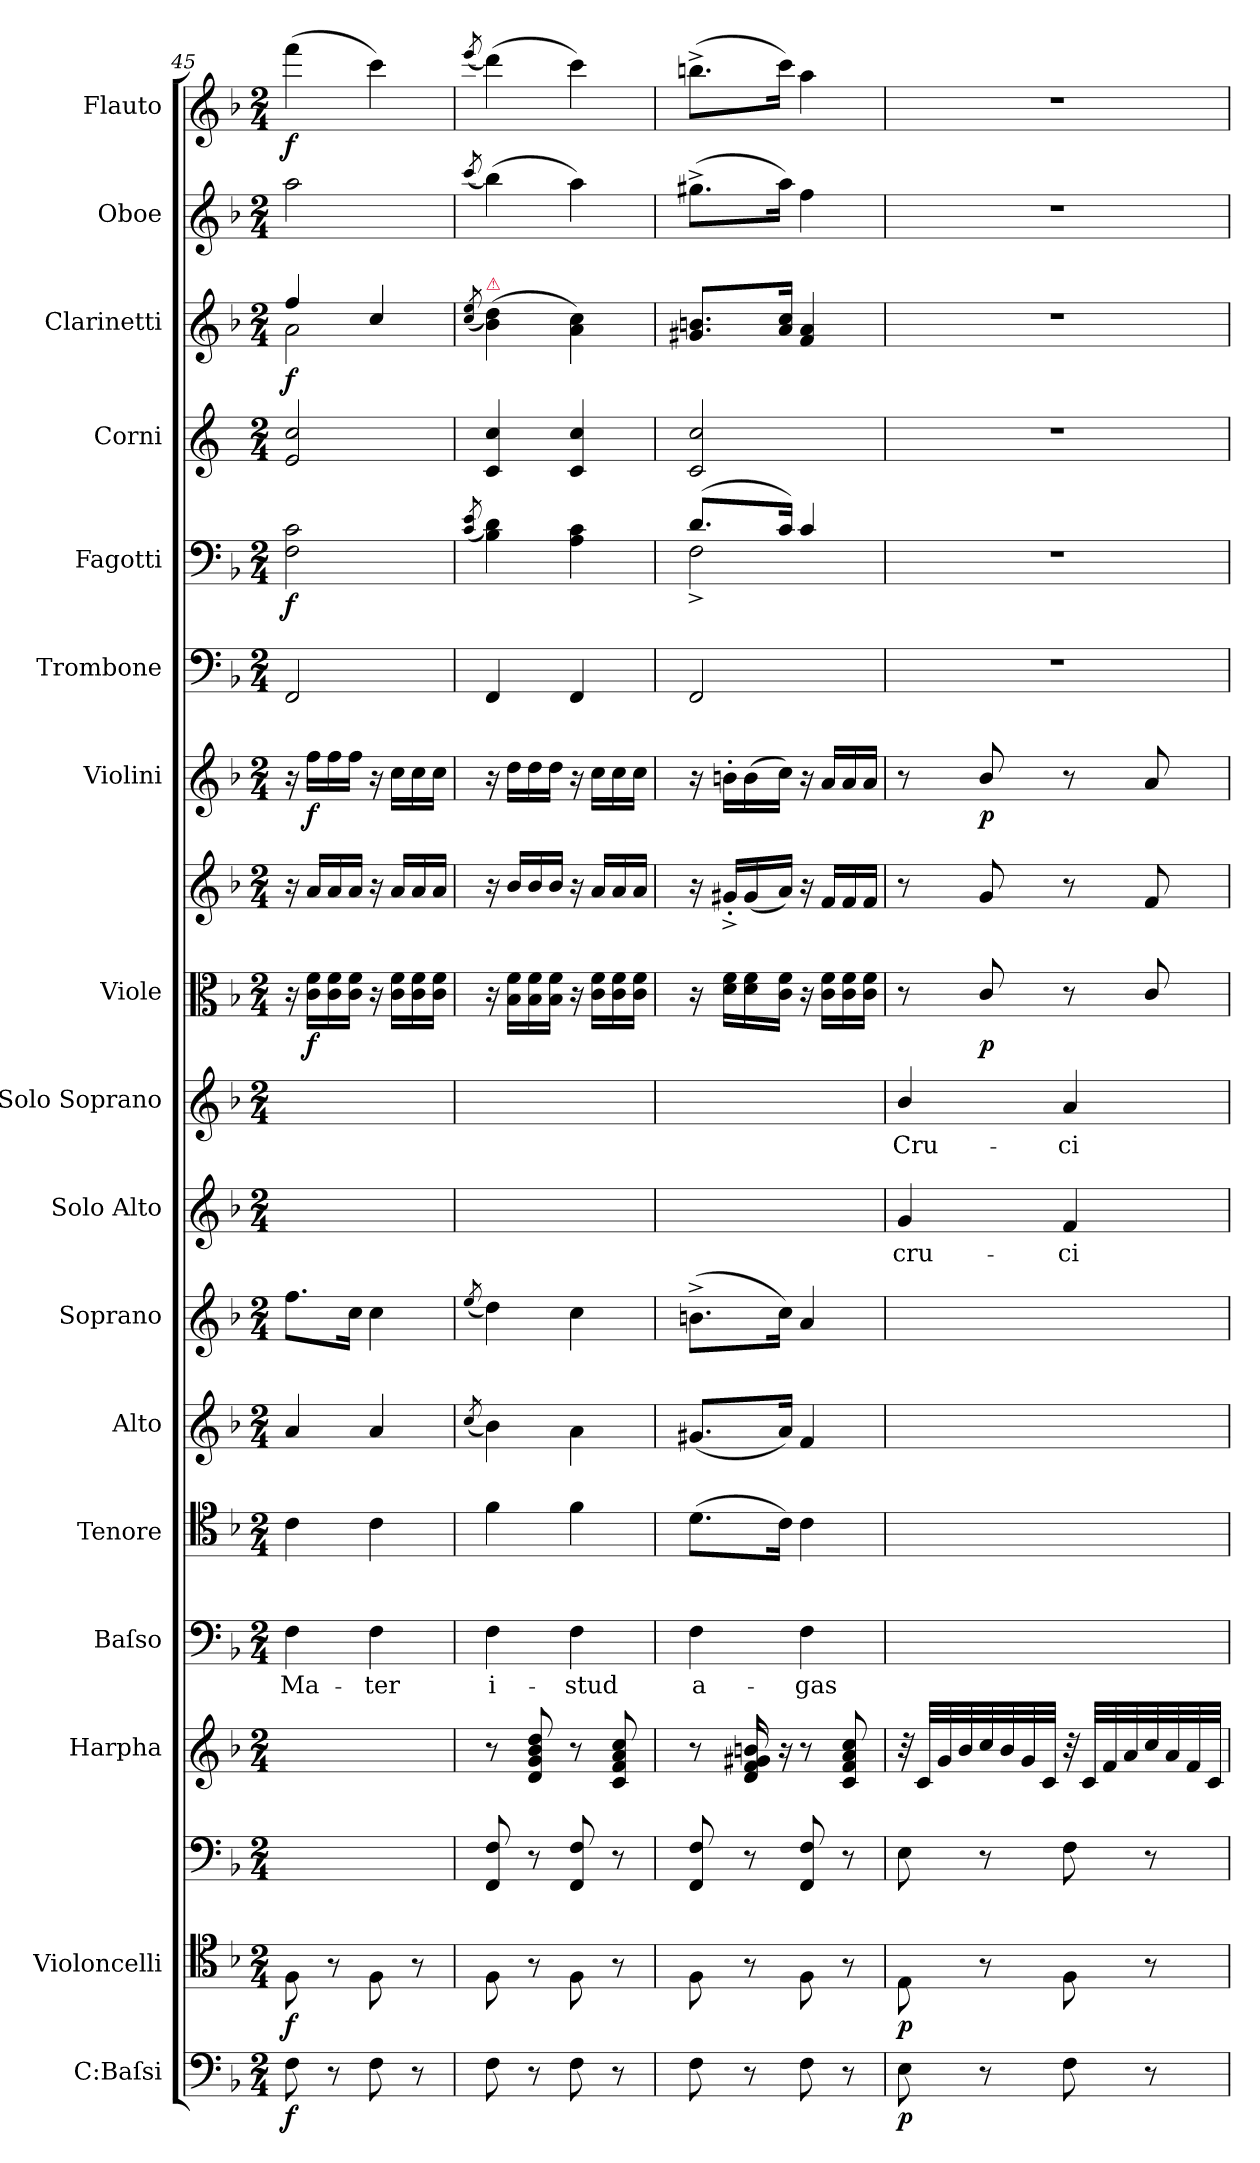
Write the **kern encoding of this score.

**kern	**dynam	**kern	**dynam	**kern	**kern	**kern	**text	**kern	**kern	**kern	**kern	**text	**kern	**text	**kern	**dynam	**kern	**kern	**dynam	**kern	**kern	**dynam	**kern	**kern	**dynam	**kern	**kern	**dynam
*part19	*part19	*part18	*part18	*part17	*part16	*part15	*part15	*part14	*part13	*part12	*part11	*part11	*part10	*part10	*part9	*part9	*part8	*part7	*part7	*part6	*part5	*part5	*part4	*part3	*part3	*part2	*part1	*part1
*staff19	*staff19	*staff18	*staff18	*staff17	*staff16	*staff15	*staff15	*staff14	*staff13	*staff12	*staff11	*staff11	*staff10	*staff10	*staff9	*staff9	*staff8	*staff7	*staff7	*staff6	*staff5	*staff5	*staff4	*staff3	*staff3	*staff2	*staff1	*staff1
*I"C:Baſsi	*	*I"Violoncelli	*	*	*I"Harpha	*I"Baſso	*	*I"Tenore	*I"Alto	*I"Soprano	*I"Solo Alto	*	*I"Solo Soprano	*	*I"Viole	*	*	*I"Violini	*	*I"Trombone	*I"Fagotti	*	*I"Corni	*I"Clarinetti	*	*I"Oboe	*I"Flauto	*
*	*	*I'Vc	*	*	*	*	*	*I'T	*I'A	*I'S	*I'A	*	*I'S	*	*I'Vla	*	*	*I'Vln	*	*I'Trb	*I'Bsn	*	*I'Hn	*I'Cl	*	*I'Ob	*I'Fl	*
*clefF4	*	*clefC4	*	*clefF4	*clefG2	*clefF4	*	*clefC4	*clefG2	*clefG2	*clefG2	*	*clefG2	*	*clefC3	*	*clefG2	*clefG2	*	*clefF4	*clefF4	*	*clefG2	*clefG2	*	*clefG2	*clefG2	*
*	*	*	*	*	*	*	*	*	*	*	*	*	*	*	*	*	*	*	*	*	*	*	*ITrd4c7	*	*	*	*	*
*k[b-]	*	*k[b-]	*	*k[b-]	*k[b-]	*k[b-]	*	*k[b-]	*k[b-]	*k[b-]	*k[b-]	*	*k[b-]	*	*k[b-]	*	*k[b-]	*k[b-]	*	*k[b-]	*k[b-]	*	*k[b-]	*k[b-]	*	*k[b-]	*k[b-]	*
*M2/4	*	*M2/4	*	*M2/4	*M2/4	*M2/4	*	*M2/4	*M2/4	*M2/4	*M2/4	*	*M2/4	*	*M2/4	*	*M2/4	*M2/4	*	*M2/4	*M2/4	*	*M2/4	*M2/4	*	*M2/4	*M2/4	*
=45	=45	=45	=45	=45	=45	=45	=45	=45	=45	=45	=45	=45	=45	=45	=45	=45	=45	=45	=45	=45	=45	=45	=45	=45	=45	=45	=45	=45
*	*	*	*	*	*	*	*	*	*	*	*	*	*	*	*	*	*	*	*	*	*	*	*	*^	*	*	*	*
8F\	f	8F\	f	2ryy	2ryy	4F\	Ma-	4c\	4a/	8.ff\L	2ryy	.	2ryy	.	16r	.	16r	16r	.	2FF/	2F\ 2c\	f	2A/ 2f/	4ff/	2a\	f	2aa\	(4fff\	f
.	.	.	.	.	.	.	.	.	.	.	.	.	.	.	16c\ 16f\LL	f	16a/LL	16ff\LL	f	.	.	.	.	.	.	.	.	.	.
8r	.	8r	.	.	.	.	.	.	.	.	.	.	.	.	16c\ 16f\	.	16a/	16ff\	.	.	.	.	.	.	.	.	.	.	.
.	.	.	.	.	.	.	.	.	.	16cc\Jk	.	.	.	.	16c\ 16f\JJ	.	16a/JJ	16ff\JJ	.	.	.	.	.	.	.	.	.	.	.
8F\	.	8F\	.	.	.	4F\	-ter	4c\	4a/	4cc\	.	.	.	.	16r	.	16r	16r	.	.	.	.	.	4cc/	.	.	.	4ccc\)	.
.	.	.	.	.	.	.	.	.	.	.	.	.	.	.	16c\ 16f\LL	.	16a/LL	16cc\LL	.	.	.	.	.	.	.	.	.	.	.
8r	.	8r	.	.	.	.	.	.	.	.	.	.	.	.	16c\ 16f\	.	16a/	16cc\	.	.	.	.	.	.	.	.	.	.	.
.	.	.	.	.	.	.	.	.	.	.	.	.	.	.	16c\ 16f\JJ	.	16a/JJ	16cc\JJ	.	.	.	.	.	.	.	.	.	.	.
*	*	*	*	*	*	*	*	*	*	*	*	*	*	*	*	*	*	*	*	*	*	*	*	*v	*v	*	*	*	*
=46	=46	=46	=46	=46	=46	=46	=46	=46	=46	=46	=46	=46	=46	=46	=46	=46	=46	=46	=46	=46	=46	=46	=46	=46	=46	=46	=46	=46
.	.	.	.	.	.	.	.	.	(8qcc/	(8qee/	.	.	.	.	.	.	.	.	.	.	(8qc/ 8qe/	.	.	(8qcc/ 8qee/	.	(8qccc/	(8qeee/	.
!	!	!	!	!	!	!	!	!	!	!	!	!	!	!	!	!	!	!	!	!	!	!	!	!LO:TX:a:color=crimson:t=⚠	!	!	!	!
8F\	.	8F\	.	8FF/ 8F/	8r	4F\	i-	4f\	4b-\)	4dd\)	2ryy	.	2ryy	.	16r	.	16r	16r	.	4FF/	4B-\ 4d\)	.	4F/ 4f/	(4b-\ 4dd\)	.	(4bb-\)	(4ddd\)	.
.	.	.	.	.	.	.	.	.	.	.	.	.	.	.	16B-\ 16f\LL	.	16b-/LL	16dd\LL	.	.	.	.	.	.	.	.	.	.
8r	.	8r	.	8r	8d/ 8g/ 8b-/ 8dd/	.	.	.	.	.	.	.	.	.	16B-\ 16f\	.	16b-/	16dd\	.	.	.	.	.	.	.	.	.	.
.	.	.	.	.	.	.	.	.	.	.	.	.	.	.	16B-\ 16f\JJ	.	16b-/JJ	16dd\JJ	.	.	.	.	.	.	.	.	.	.
8F\	.	8F\	.	8FF/ 8F/	8r	4F\	-stud	4f\	4a\	4cc\	.	.	.	.	16r	.	16r	16r	.	4FF/	4A\ 4c\	.	4F/ 4f/	4a\ 4cc\)	.	4aa\)	4ccc\)	.
.	.	.	.	.	.	.	.	.	.	.	.	.	.	.	16c\ 16f\LL	.	16a/LL	16cc\LL	.	.	.	.	.	.	.	.	.	.
8r	.	8r	.	8r	8c/ 8f/ 8a/ 8cc/	.	.	.	.	.	.	.	.	.	16c\ 16f\	.	16a/	16cc\	.	.	.	.	.	.	.	.	.	.
.	.	.	.	.	.	.	.	.	.	.	.	.	.	.	16c\ 16f\JJ	.	16a/JJ	16cc\JJ	.	.	.	.	.	.	.	.	.	.
=47	=47	=47	=47	=47	=47	=47	=47	=47	=47	=47	=47	=47	=47	=47	=47	=47	=47	=47	=47	=47	=47	=47	=47	=47	=47	=47	=47	=47
*	*	*	*	*	*	*	*	*	*	*	*	*	*	*	*	*	*	*	*	*	*^	*	*	*	*	*	*	*
8F\	.	8F\	.	8FF/ 8F/	8r	4F\	a-	(8.d\L	(8.g#X/L	(8.bn^\L	2ryy	.	2ryy	.	16r	.	16r	16r	.	2FF/	(8.d/L	2F^\	.	2F/ 2f/	8.g#X/ 8.bn/L	.	(8.gg#X^\L	(8.bbn^\L	.
.	.	.	.	.	.	.	.	.	.	.	.	.	.	.	16d\ 16f\LL	.	16g#X'^/LL	16bn'\LL	.	.	.	.	.	.	.	.	.	.	.
8r	.	8r	.	8r	16d/ 16f/ 16g#X/ 16bn/	.	.	.	.	.	.	.	.	.	16d\ 16f\	.	(16g#/	(16b\	.	.	.	.	.	.	.	.	.	.	.
.	.	.	.	.	16r	.	.	16c\Jk)	16a/Jk)	16cc\Jk)	.	.	.	.	16c\ 16f\JJ	.	16a/JJ)	16cc\JJ)	.	.	16c/Jk)	.	.	.	16a/ 16cc/Jk	.	16aa\Jk)	16ccc\Jk)	.
8F\	.	8F\	.	8FF/ 8F/	8r	4F\	-gas	4c\	4f/	4a/	.	.	.	.	16r	.	16r	16r	.	.	4c/	.	.	.	4f/ 4a/	.	4ff\	4aa\	.
.	.	.	.	.	.	.	.	.	.	.	.	.	.	.	16c\ 16f\LL	.	16f/LL	16a/LL	.	.	.	.	.	.	.	.	.	.	.
8r	.	8r	.	8r	8c/ 8f/ 8a/ 8cc/	.	.	.	.	.	.	.	.	.	16c\ 16f\	.	16f/	16a/	.	.	.	.	.	.	.	.	.	.	.
.	.	.	.	.	.	.	.	.	.	.	.	.	.	.	16c\ 16f\JJ	.	16f/JJ	16a/JJ	.	.	.	.	.	.	.	.	.	.	.
*	*	*	*	*	*	*	*	*	*	*	*	*	*	*	*	*	*	*	*	*	*v	*v	*	*	*	*	*	*	*
=48	=48	=48	=48	=48	=48	=48	=48	=48	=48	=48	=48	=48	=48	=48	=48	=48	=48	=48	=48	=48	=48	=48	=48	=48	=48	=48	=48	=48
8E\	p	8E\	p	8E\	32r	2ryy	.	2ryy	2ryy	2ryy	4g/	cru-	4b-/	Cru-	8r	.	8r	8r	.	2r	2r	.	2r	2r	.	2r	2r	.
.	.	.	.	.	32c/LLL	.	.	.	.	.	.	.	.	.	.	.	.	.	.	.	.	.	.	.	.	.	.	.
.	.	.	.	.	32g/	.	.	.	.	.	.	.	.	.	.	.	.	.	.	.	.	.	.	.	.	.	.	.
.	.	.	.	.	32b-/	.	.	.	.	.	.	.	.	.	.	.	.	.	.	.	.	.	.	.	.	.	.	.
8r	.	8r	.	8r	32cc/	.	.	.	.	.	.	.	.	.	8c/	p	8g/	8b-/	p	.	.	.	.	.	.	.	.	.
.	.	.	.	.	32b-/	.	.	.	.	.	.	.	.	.	.	.	.	.	.	.	.	.	.	.	.	.	.	.
.	.	.	.	.	32g/	.	.	.	.	.	.	.	.	.	.	.	.	.	.	.	.	.	.	.	.	.	.	.
.	.	.	.	.	32c/JJJ	.	.	.	.	.	.	.	.	.	.	.	.	.	.	.	.	.	.	.	.	.	.	.
8F\	.	8F\	.	8F\	32r	.	.	.	.	.	4f/	-ci-	4a/	-ci-	8r	.	8r	8r	.	.	.	.	.	.	.	.	.	.
.	.	.	.	.	32c/LLL	.	.	.	.	.	.	.	.	.	.	.	.	.	.	.	.	.	.	.	.	.	.	.
.	.	.	.	.	32f/	.	.	.	.	.	.	.	.	.	.	.	.	.	.	.	.	.	.	.	.	.	.	.
.	.	.	.	.	32a/	.	.	.	.	.	.	.	.	.	.	.	.	.	.	.	.	.	.	.	.	.	.	.
8r	.	8r	.	8r	32cc/	.	.	.	.	.	.	.	.	.	8c/	.	8f/	8a/	.	.	.	.	.	.	.	.	.	.
.	.	.	.	.	32a/	.	.	.	.	.	.	.	.	.	.	.	.	.	.	.	.	.	.	.	.	.	.	.
.	.	.	.	.	32f/	.	.	.	.	.	.	.	.	.	.	.	.	.	.	.	.	.	.	.	.	.	.	.
.	.	.	.	.	32c/JJJ	.	.	.	.	.	.	.	.	.	.	.	.	.	.	.	.	.	.	.	.	.	.	.
=	=	=	=	=	=	=	=	=	=	=	=	=	=	=	=	=	=	=	=	=	=	=	=	=	=	=	=	=
*-	*-	*-	*-	*-	*-	*-	*-	*-	*-	*-	*-	*-	*-	*-	*-	*-	*-	*-	*-	*-	*-	*-	*-	*-	*-	*-	*-	*-
